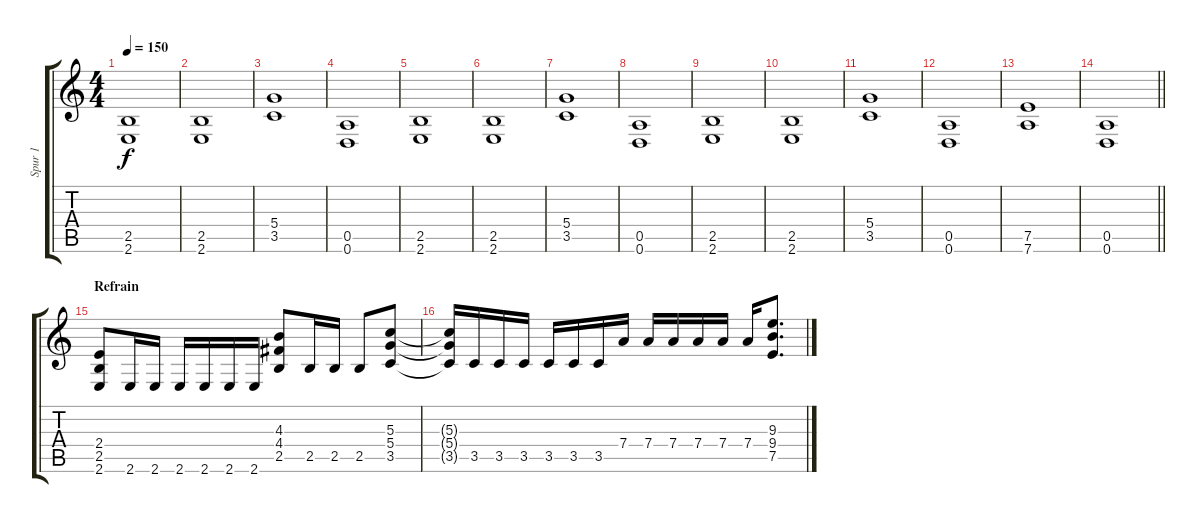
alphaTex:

\track ("Spur 1" "Spur 1") {instrument distortionguitar}
\staff {score tabs}
\tuning (E4 B3 G3 D3 A2 D2) {hide}
\ts (4 4)
\tempo 150
\clef g2
\ks c
(2.5 2.6).1{dy f} |
(2.5 2.6).1 |
(5.4 3.5).1 |
(0.5 0.6).1 |
(2.5 2.6).1 |
(2.5 2.6).1 |
(5.4 3.5).1 |
(0.5 0.6).1 |
(2.5 2.6).1 |
(2.5 2.6).1 |
(5.4 3.5).1 |
(0.5 0.6).1 |
(7.5 7.6).1 |
\barLineRight lightlight
(0.5 0.6).1 |
\section ("" "Refrain")
(2.4 2.5 2.6).8 2.6.16 2.6.16 2.6.16 2.6.16 2.6.16 2.6.16 (4.3 4.4 2.5).8 2.5.16 2.5.16 2.5.8 (5.3 5.4 3.5).8 |
(5.3{t} 5.4{t} 3.5{t}).16 3.5.16 3.5.16 3.5.16 3.5.16 3.5.16 3.5.16 7.4.16 7.4.16 7.4.16 7.4.16 7.4.16 7.4.16 (9.3 9.4 7.5).8{d}
